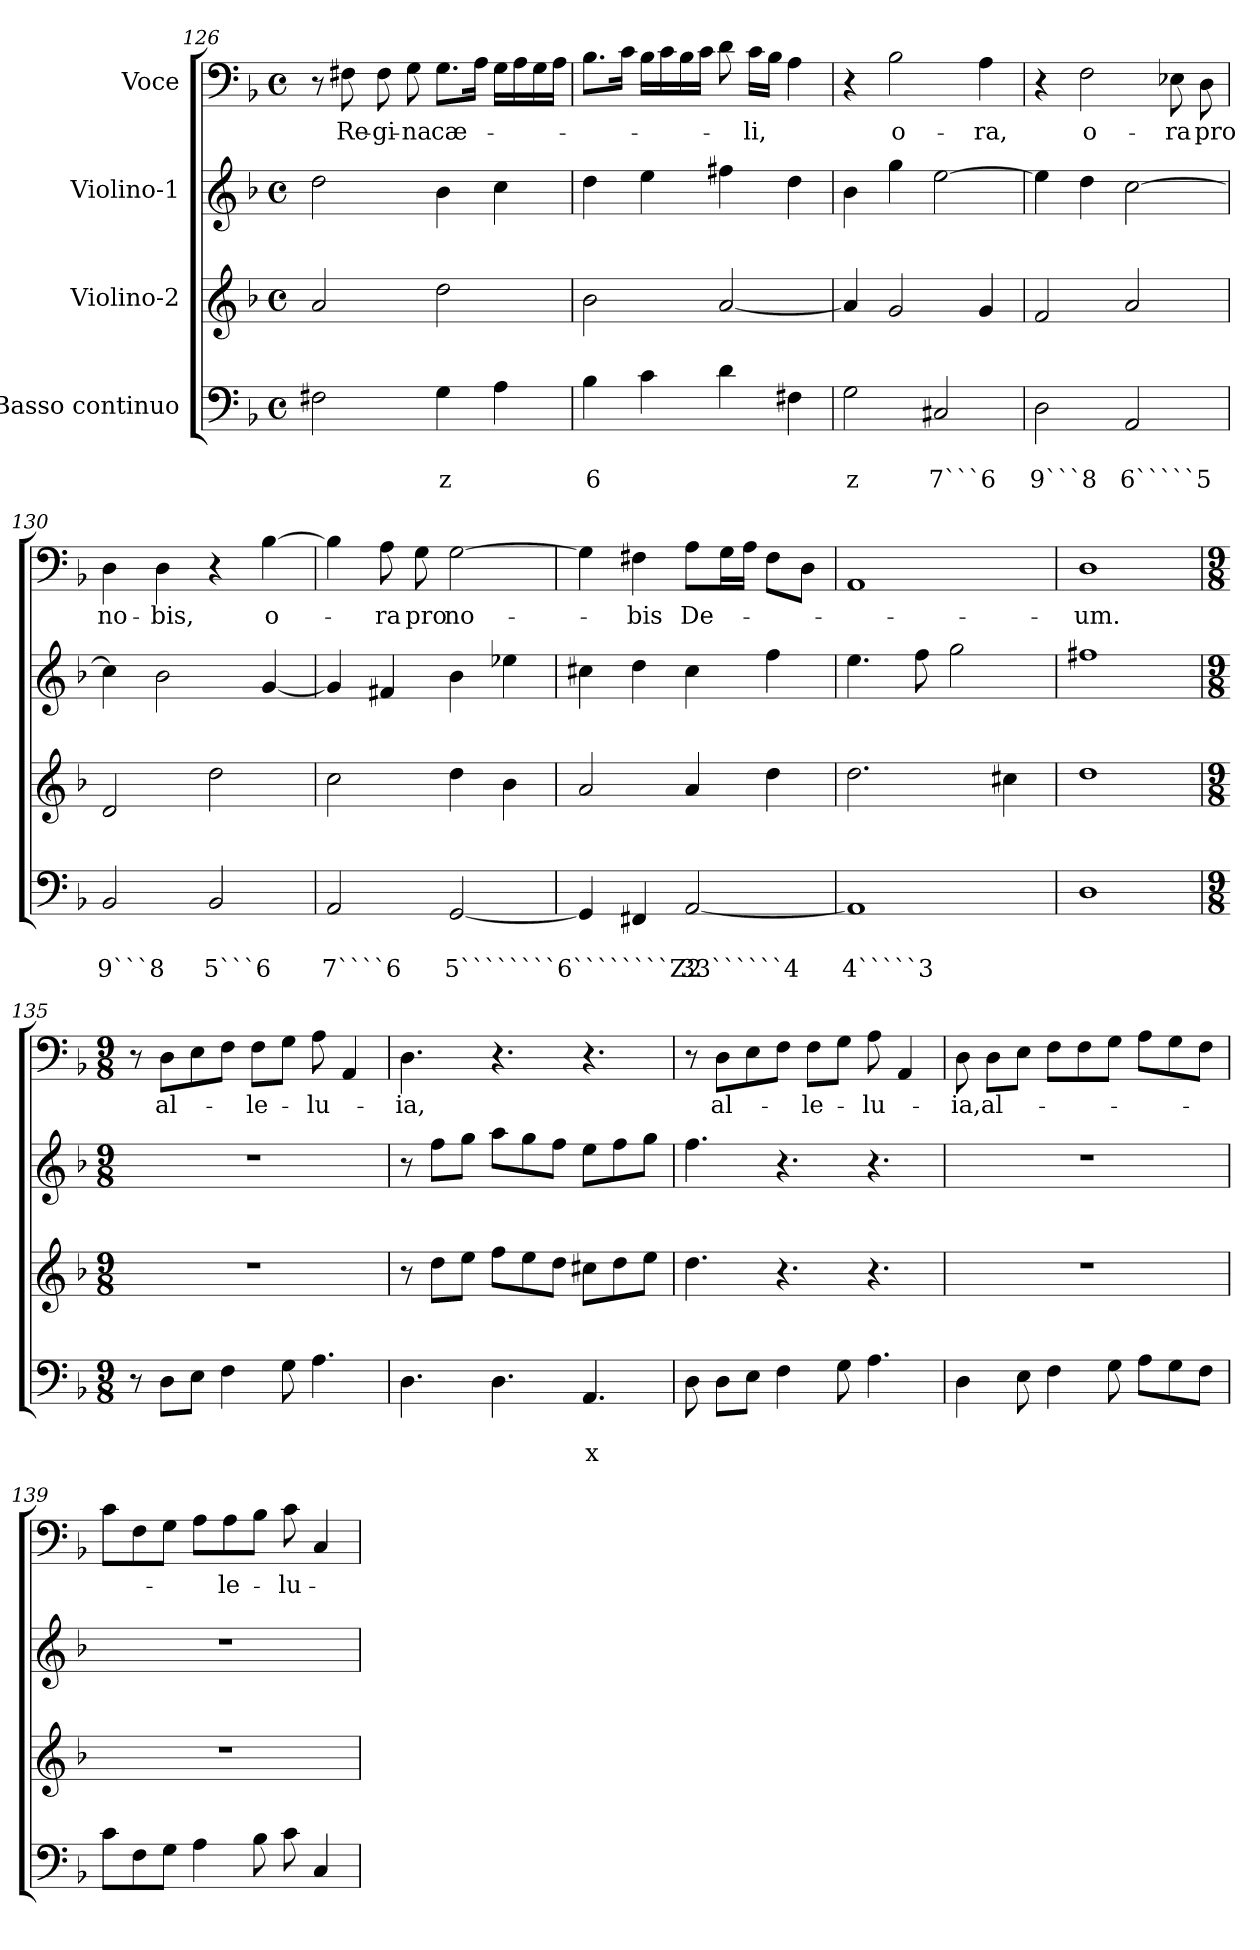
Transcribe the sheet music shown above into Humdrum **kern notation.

**kern	**text	**text	**kern	**kern	**kern	**text
*part4	*part4	*part4	*part3	*part2	*part1	*part1
*staff4	*staff4	*staff4	*staff3	*staff2	*staff1	*staff1
*I"Basso continuo	*	*	*I"Violino-2	*I"Violino-1	*I"Voce	*
!!LO:LB:g=z
*clefF4	*	*	*clefG2	*clefG2	*clefF4	*
*k[b-]	*	*	*k[b-]	*k[b-]	*k[b-]	*
*F:	*	*	*F:	*F:	*F:	*
*M4/4	*	*	*M4/4	*M4/4	*M4/4	*
*met(c)	*	*	*met(c)	*met(c)	*met(c)	*
=126	=126	=126	=126	=126	=126	=126
2F#X\	.	.	2a/	2dd\	8r	.
!	!	!	!	!	!	!LO:LY:b
.	.	.	.	.	8F#X\	Re-
!	!	!	!	!	!	!LO:LY:b
.	.	.	.	.	8F#\	-gi-
!	!	!	!	!	!	!LO:LY:b
.	.	.	.	.	8G\	-na
!	!	!LO:LY:b	!	!	!	!LO:LY:b
4G\	.	z	2dd\	4b-\	8.G\L	cæ-
.	.	.	.	.	16A\Jk	.
4A\	.	.	.	4cc\	16G\LL	.
.	.	.	.	.	16A\	.
.	.	.	.	.	16G\	.
.	.	.	.	.	16A\JJ	.
=127	=127	=127	=127	=127	=127	=127
!	!	!LO:LY:b	!	!	!	!
4B-\	.	6	2b-\	4dd\	8.B-\L	.
.	.	.	.	.	16c\Jk	.
4c\	.	.	.	4ee\	16B-\LL	.
.	.	.	.	.	16c\	.
.	.	.	.	.	16B-\	.
.	.	.	.	.	16c\JJ	.
4d\	.	.	[2a/	4ff#X\	8d\	.
!	!	!	!	!	!	!LO:LY:b
.	.	.	.	.	16c\LL	-li,
.	.	.	.	.	16B-\JJ	.
4F#X\	.	.	.	4dd\	4A\	.
=128	=128	=128	=128	=128	=128	=128
!	!	!LO:LY:b	!	!	!	!
2G\	.	z	4a/]	4b-\	4r	.
!	!	!	!	!	!	!LO:LY:b
.	.	.	2g/	4gg\	2B-\	o-
!	!	!LO:LY:b	!	!	!	!
2C#X/	.	7```6	.	[2ee\	.	.
!	!	!	!	!	!	!LO:LY:b
.	.	.	4g/	.	4A\	-ra,
=129	=129	=129	=129	=129	=129	=129
!	!	!LO:LY:b	!	!	!	!
2D\	.	9```8	2f/	4ee\]	4r	.
!	!	!	!	!	!	!LO:LY:b
.	.	.	.	4dd\	2F\	o-
!	!	!LO:LY:b	!	!	!	!
2AA/	.	6`````5	2a/	[2cc\	.	.
!	!	!	!	!	!	!LO:LY:b
.	.	.	.	.	8E-X\	-ra
!	!	!	!	!	!	!LO:LY:b
.	.	.	.	.	8D\	pro
=130	=130	=130	=130	=130	=130	=130
!	!	!LO:LY:b	!	!	!	!LO:LY:b
2BB-/	.	9```8	2d/	4cc\]	4D\	no-
!	!	!	!	!	!	!LO:LY:b
.	.	.	.	2b-\	4D\	-bis,
!	!	!LO:LY:b	!	!	!	!
2BB-/	.	5```6	2dd\	.	4r	.
!	!	!	!	!	!	!LO:LY:b
.	.	.	.	[4g/	[4B-\	o-
!!LO:PB:g=z
=131	=131	=131	=131	=131	=131	=131
!	!	!LO:LY:b	!	!	!	!
2AA/	.	7````6	2cc\	4g/]	4B-\]	.
!	!	!	!	!	!	!LO:LY:b
.	.	.	.	4f#X/	8A\	-ra
!	!	!	!	!	!	!LO:LY:b
.	.	.	.	.	8G\	pro
!	!	!LO:LY:b	!	!	!	!LO:LY:b
[2GG/	.	5````````6````````Z2	4dd\	4b-\	[2G\	no-
.	.	.	4b-\	4ee-X\	.	.
=132	=132	=132	=132	=132	=132	=132
4GG/]	.	.	2a/	4cc#X\	4G\]	.
!	!	!	!	!	!	!LO:LY:b
4FF#X/	.	.	.	4dd\	4F#X\	-bis
!	!	!LO:LY:b	!	!	!	!LO:LY:b
[2AA/	.	33``````4	4a/	4cc#\	8A\L	De-
.	.	.	.	.	16G\L	.
.	.	.	.	.	16A\JJ	.
.	.	.	4dd\	4ff\	8F#\L	.
.	.	.	.	.	8D\J	.
=133	=133	=133	=133	=133	=133	=133
!	!	!LO:LY:b	!	!	!	!
1AA]	.	4`````3	2.dd\	4.ee\	1AA	.
.	.	.	.	8ff\	.	.
.	.	.	.	2gg\	.	.
.	.	.	4cc#X\	.	.	.
=134	=134	=134	=134	=134	=134	=134
!	!	!	!	!	!	!LO:LY:b
1D	.	.	1dd	1ff#X	1D	-um.
=135	=135	=135	=135	=135	=135	=135
*M9/8	*	*	*M9/8	*M9/8	*M9/8	*
8r	.	.	8%9r	8%9r	8r	.
!	!	!	!	!	!	!LO:LY:b
8D\L	.	.	.	.	8D\L	al-
8E\J	.	.	.	.	8E\	.
4F\	.	.	.	.	8F\J	.
!	!	!	!	!	!	!LO:LY:b
.	.	.	.	.	8F\L	-le-
8G\	.	.	.	.	8G\J	.
!	!	!	!	!	!	!LO:LY:b
4.A\	.	.	.	.	8A\	-lu-
.	.	.	.	.	4AA/	.
!!LO:LB:g=z
=136	=136	=136	=136	=136	=136	=136
!	!	!	!	!	!	!LO:LY:b
4.D\	.	.	8r	8r	4.D\	-ia,
.	.	.	8dd\L	8ff\L	.	.
.	.	.	8ee\J	8gg\J	.	.
4.D\	.	.	8ff\L	8aa\L	4.r	.
.	.	.	8ee\	8gg\	.	.
.	.	.	8dd\J	8ff\J	.	.
!	!	!LO:LY:b	!	!	!	!
4.AA/	.	x	8cc#X\L	8ee\L	4.r	.
.	.	.	8dd\	8ff\	.	.
.	.	.	8ee\J	8gg\J	.	.
=137	=137	=137	=137	=137	=137	=137
8D\	.	.	4.dd\	4.ff\	8r	.
!	!	!	!	!	!	!LO:LY:b
8D\L	.	.	.	.	8D\L	al-
8E\J	.	.	.	.	8E\	.
4F\	.	.	4.r	4.r	8F\J	.
!	!	!	!	!	!	!LO:LY:b
.	.	.	.	.	8F\L	-le-
8G\	.	.	.	.	8G\J	.
!	!	!	!	!	!	!LO:LY:b
4.A\	.	.	4.r	4.r	8A\	-lu-
.	.	.	.	.	4AA/	.
=138	=138	=138	=138	=138	=138	=138
!	!	!	!	!	!	!LO:LY:b
4D\	.	.	8%9r	8%9r	8D\	-ia,al-
.	.	.	.	.	8D\L	.
8E\	.	.	.	.	8E\J	.
4F\	.	.	.	.	8F\L	.
.	.	.	.	.	8F\	.
8G\	.	.	.	.	8G\J	.
8A\L	.	.	.	.	8A\L	.
8G\	.	.	.	.	8G\	.
8F\J	.	.	.	.	8F\J	.
=139	=139	=139	=139	=139	=139	=139
8c\L	.	.	8%9r	8%9r	8c\L	.
8F\	.	.	.	.	8F\	.
8G\J	.	.	.	.	8G\J	.
4A\	.	.	.	.	8A\L	.
!	!	!	!	!	!	!LO:LY:b
.	.	.	.	.	8A\	-le-
8B-\	.	.	.	.	8B-\J	.
!	!	!	!	!	!	!LO:LY:b
8c\	.	.	.	.	8c\	-lu-
4C/	.	.	.	.	4C/	.
=	=	=	=	=	=	=
*-	*-	*-	*-	*-	*-	*-
